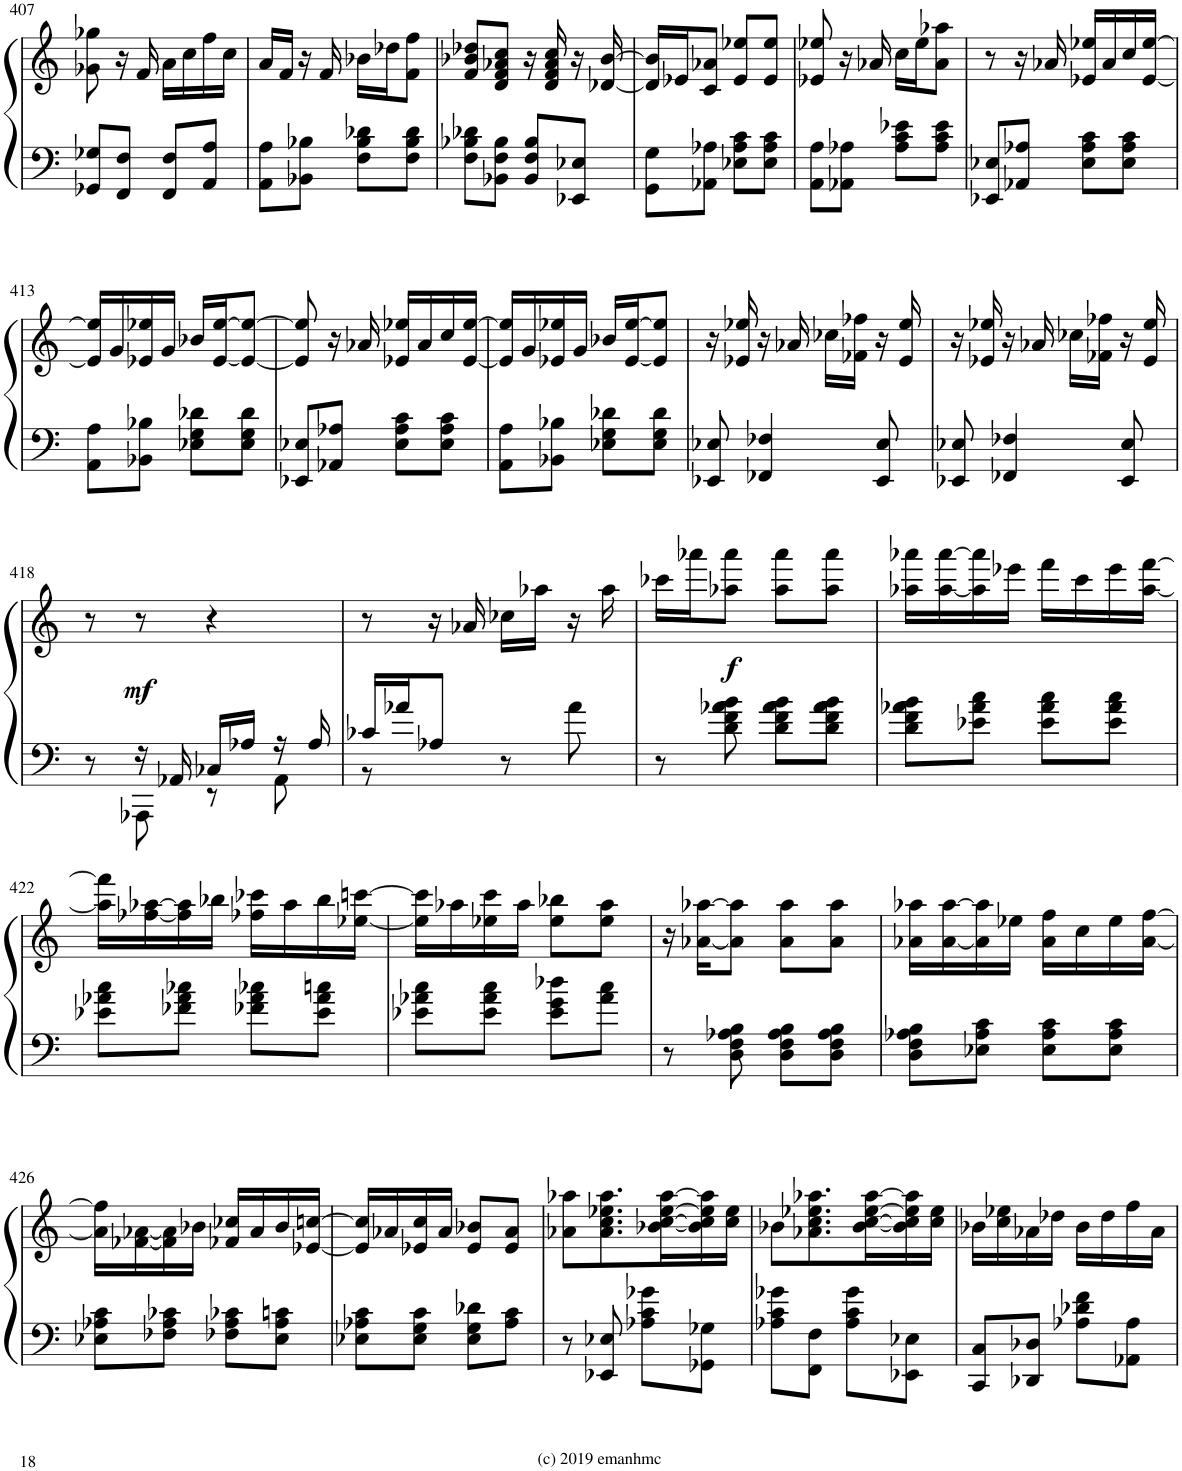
**kern	**kern	**dynam
*part1	*part1	*part1
*staff2	*staff1	*staff1/2
*I"Piano	*	*
*I'Pno.	*	*
!!LO:PB:g=z
*clefF4	*clefG^2	*
*k[]	*k[]	*
*M2/4	*M2/4	*
=407	=407	=407
8GG-X/ 8G-X/L	8g-X\ 8gg-X\	.
8FF/ 8F/J	16r	.
.	16f/	.
8FF/ 8F/L	16a\LL	.
.	16cc\	.
8AA/ 8A/J	16ff\	.
.	16cc\JJ	.
=408	=408	=408
8AA\ 8A\L	16a/LL	.
.	16f/JJ	.
8BB-X\ 8B-X\J	16r	.
.	16f/	.
8F\ 8B-\ 8d-X\L	16b-X\LL	.
.	16dd-X\J	.
8F\ 8B-\ 8d-\J	8f\ 8ff\J	.
=409	=409	=409
8F\ 8B-X\ 8d-X\L	8f/ 8b-X/ 8dd-X/L	.
8BB-X\ 8F\ 8B-\J	8d/ 8f/ 8a-X/ 8cc/J	.
8BB-/ 8F/ 8B-/L	16r	.
.	16d/ 16f/ 16a-/ 16cc/	.
8EE-X/ 8E-X/J	16r	.
.	[16d-X/ [16b-/	.
=410	=410	=410
8GG\ 8G\L	16d-/] 16b-/]LL	.
.	16e-X/J	.
8AA-X\ 8A-X\J	8c/ 8a-X/J	.
8E-X\ 8A-\ 8c\L	8e-/ 8ee-X/L	.
8E-\ 8A-\ 8c\J	8e-/ 8ee-/J	.
=411	=411	=411
8AA\ 8A\L	8e-X/ 8ee-X/	.
8AA-X\ 8A-X\J	16r	.
.	16a-X/	.
8A-\ 8c\ 8e-X\L	16cc\LL	.
.	16ee-\J	.
8A-\ 8c\ 8e-\J	8a-\ 8aa-X\J	.
=412	=412	=412
8EE-X/ 8E-X/L	8r	.
8AA-X/ 8A-X/J	16r	.
.	16a-X/	.
8E-\ 8A-\ 8c\L	16e-X/ 16ee-X/LL	.
.	16a-/	.
8E-\ 8A-\ 8c\J	16cc/	.
.	[16e-/ [16ee-/JJ	.
!!LO:LB:g=z
=413	=413	=413
8AA\ 8A\L	16e-/] 16ee-/]LL	.
.	16g/	.
8BB-X\ 8B-X\J	16e-X/ 16ee-X/	.
.	16g/JJ	.
8E-X\ 8G\ 8d-X\L	16b-X/LL	.
.	[16e-/ [>16ee-/J	.
8E-\ 8G\ 8d-\J	8e-/_ 8ee-/_J	.
=414	=414	=414
8EE-X/ 8E-X/L	8e-/] 8ee-/]	.
8AA-X/ 8A-X/J	16r	.
.	16a-X/	.
8E-\ 8A-\ 8c\L	16e-X/ 16ee-X/LL	.
.	16a-/	.
8E-\ 8A-\ 8c\J	16cc/	.
.	[16e-/ [16ee-/JJ	.
=415	=415	=415
8AA\ 8A\L	16e-/] 16ee-/]LL	.
.	16g/	.
8BB-X\ 8B-X\J	16e-X/ 16ee-X/	.
.	16g/JJ	.
8E-X\ 8G\ 8d-X\L	16b-X/LL	.
.	[16e-/ [>16ee-/J	.
8E-\ 8G\ 8d-\J	8e-/] 8ee-/]J	.
=416	=416	=416
8EE-X/ 8E-X/	16r	.
.	16e-X/ 16ee-X/	.
4FF-X/ 4F-X/	16r	.
.	16a-X/	.
.	16cc-X\LL	.
.	16f-X\ 16ff-X\JJ	.
8EE-/ 8E-/	16r	.
.	16e-/ 16ee-/	.
=417	=417	=417
8EE-X/ 8E-X/	16r	.
.	16e-X/ 16ee-X/	.
4FF-X/ 4F-X/	16r	.
.	16a-X/	.
.	16cc-X\LL	.
.	16f-X\ 16ff-X\JJ	.
8EE-/ 8E-/	16r	.
.	16e-/ 16ee-/	.
!!LO:LB:g=z
=418	=418	=418
*^	*	*
8r	8ryy	8r	.
!	!	!	!LO:DY:a=2
16r	8AAA-X\	8r	mf
16AA-X/	.	.	.
16C-X/LL	8r	4r	.
16A-X/JJ	.	.	.
16r	8AA-\	.	.
16A-/	.	.	.
=419	=419	=419	=419
16c-X/LL	8r	8r	.
16a-X/J	.	.	.
8A-X/J	4.ryy	16r	.
.	.	16a-X/	.
8r	.	16cc-X\LL	.
.	.	16aa-X\JJ	.
8a-\	.	16r	.
.	.	16aa-\	.
*v	*v	*	*
=420	=420	=420
8r	16ccc-X\LL	.
.	16aaa-X\J	.
!	!	!LO:DY:b
8d\ 8f\ 8a-X\ 8b\	8aa-X\ 8aaa-\J	f
8d\ 8f\ 8a-\ 8b\L	8aa-\ 8aaa-\L	.
8d\ 8f\ 8a-\ 8b\J	8aa-\ 8aaa-\J	.
=421	=421	=421
8d\ 8f\ 8a-X\ 8b\L	16aa-X\ 16aaa-X\LL	.
.	[<16aa-\ [>16aaa-\	.
8e-X\ 8a-\ 8cc\J	16aa-\] 16aaa-\]	.
.	16eee-X\JJ	.
8e-\ 8a-\ 8cc\L	16fff\LL	.
.	16ccc\	.
8e-\ 8a-\ 8cc\J	16eee-\	.
.	[16aa-\ [16fff\JJ	.
!!LO:LB:g=z
=422	=422	=422
8e-X\ 8a-X\ 8cc\L	16aa-\] 16fff\]LL	.
.	[<16ff-X\ [16aa-X\	.
8f-X\ 8a-\ 8cc-X\J	16ff-\] 16aa-\]	.
.	16bb-X\JJ	.
8f-X\ 8a-\ 8cc-X\L	16ff-X\ 16ccc-X\LL	.
.	16aa-\	.
8e-\ 8a-\ 8ccn\J	16bb-\	.
.	[16ee-X\ [16cccn\JJ	.
=423	=423	=423
8e-X\ 8a-X\ 8cc\L	16ee-\] 16ccc\]LL	.
.	16aa-X\	.
8e-\ 8a-\ 8cc\J	16ee-X\ 16ccc\	.
.	16aa-\JJ	.
8e-\ 8g\ 8dd-X\L	8ee-\ 8bb-X\L	.
8a-\ 8cc\J	8ee-\ 8aa-\J	.
=424	=424	=424
8r	16r	.
.	[<16a-X\ [16aa-X\KL	.
8D\ 8F\ 8A-X\ 8B\	8a-\] 8aa-\]J	.
8D\ 8F\ 8A-\ 8B\L	8a-\ 8aa-\L	.
8D\ 8F\ 8A-\ 8B\J	8a-\ 8aa-\J	.
=425	=425	=425
8D\ 8F\ 8A-X\ 8B\L	16a-X\ 16aa-X\LL	.
.	[<16a-\ [16aa-\	.
8E-X\ 8A-\ 8c\J	16a-\] 16aa-\]	.
.	16ee-X\JJ	.
8E-\ 8A-\ 8c\L	16a-\ 16ff\LL	.
.	16cc\	.
8E-\ 8A-\ 8c\J	16ee-\	.
.	[16a-\ [16ff\JJ	.
!!LO:LB:g=z
=426	=426	=426
8E-X\ 8A-X\ 8c\L	16a-\] 16ff\]LL	.
.	[16f-X\ [<16a-X\	.
8F-X\ 8A-\ 8c-X\J	16f-\] 16a-\]	.
.	16b-X\JJ	.
8F-X\ 8A-\ 8c-X\L	16f-X/ 16cc-X/LL	.
.	16a-/	.
8E-\ 8A-\ 8cn\J	16b-/	.
.	[16e-X/ [16ccn/JJ	.
=427	=427	=427
8E-X\ 8A-X\ 8c\L	16e-/] 16cc/]LL	.
.	16a-X/	.
8E-\ 8G\ 8c\J	16e-X/ 16cc/	.
.	16a-/JJ	.
8E-\ 8G\ 8d-X\L	8e-/ 8b-X/L	.
8A-\ 8c\J	8e-/ 8a-/J	.
=428	=428	=428
8r	8a-X\ 8aa-X\L	.
8EE-X/ 8E-X/	8.a-\ 8.cc\ 8.ee-X\ 8.aa-\	.
8A-X\ 8c\ 8g-X\L	.	.
.	[<16b-X\ [16cc\ [16ee-\ [16aa-\L	.
8GG-X\ 8G-X\J	16b-\] 16cc\] 16ee-\] 16aa-\]	.
.	16cc\ 16ee-\JJ	.
=429	=429	=429
8A-X\ 8c\ 8g-X\L	8b-X\L	.
8FF\ 8F\J	8.a-X\ 8.cc\ 8.ee-X\ 8.aa-X\	.
8A-\ 8c\ 8g-\L	.	.
.	[<16b-\ [16cc\ [16ee-\ [16aa-\L	.
8EE-X\ 8E-X\J	16b-\] 16cc\] 16ee-\] 16aa-\]	.
.	16cc\ 16ee-\JJ	.
=430	=430	=430
8CC/ 8C/L	16b-X\LL	.
.	16cc\ 16ee-X\	.
8DD-X/ 8D-X/J	16a-X\	.
.	16dd-X\JJ	.
8A-X\ 8d-X\ 8f\L	16b-\LL	.
.	16dd-\	.
8AA-X\ 8A-\J	16ff\	.
.	16a-\JJ	.
=	=	=
*-	*-	*-
